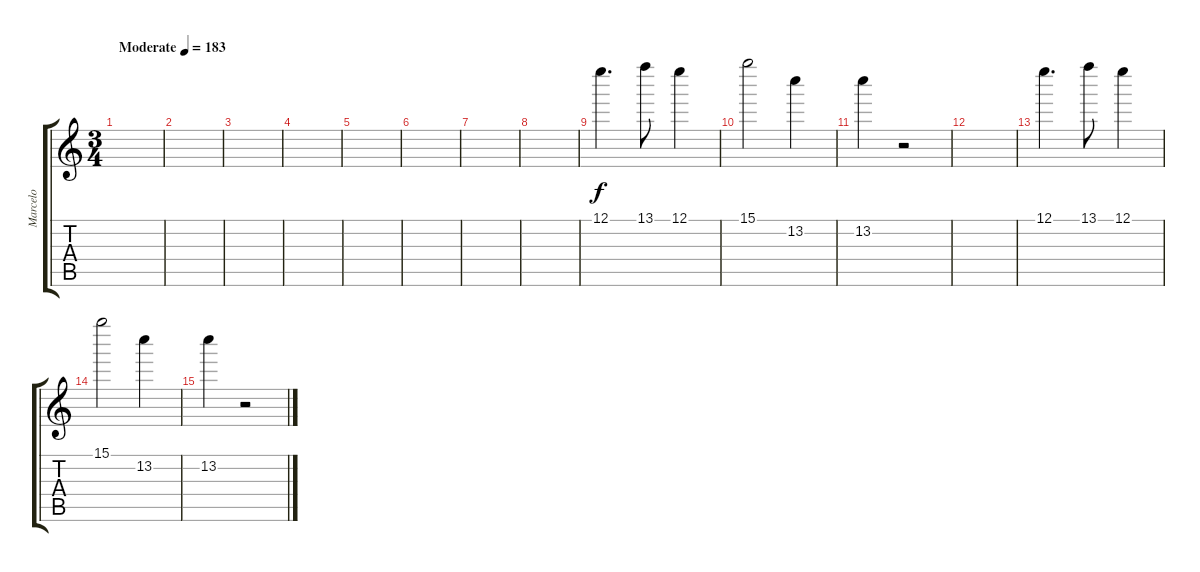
\track ("Marcelo" "Marcelo") {instrument marimba}
\staff {score tabs}
\tuning (E6 B5 G5 D5 A4 E4) {hide}
\ts (3 4)
\tempo (183 "Moderate")
\clef g2
\ks c
|
|
|
|
|
|
|
|
12.1.4{d} 13.1.8 12.1.4 |
15.1.2 13.2.4 |
13.2.4 r.2 |
|
12.1.4{d} 13.1.8 12.1.4 |
15.1.2 13.2.4 |
13.2.4 r.2
